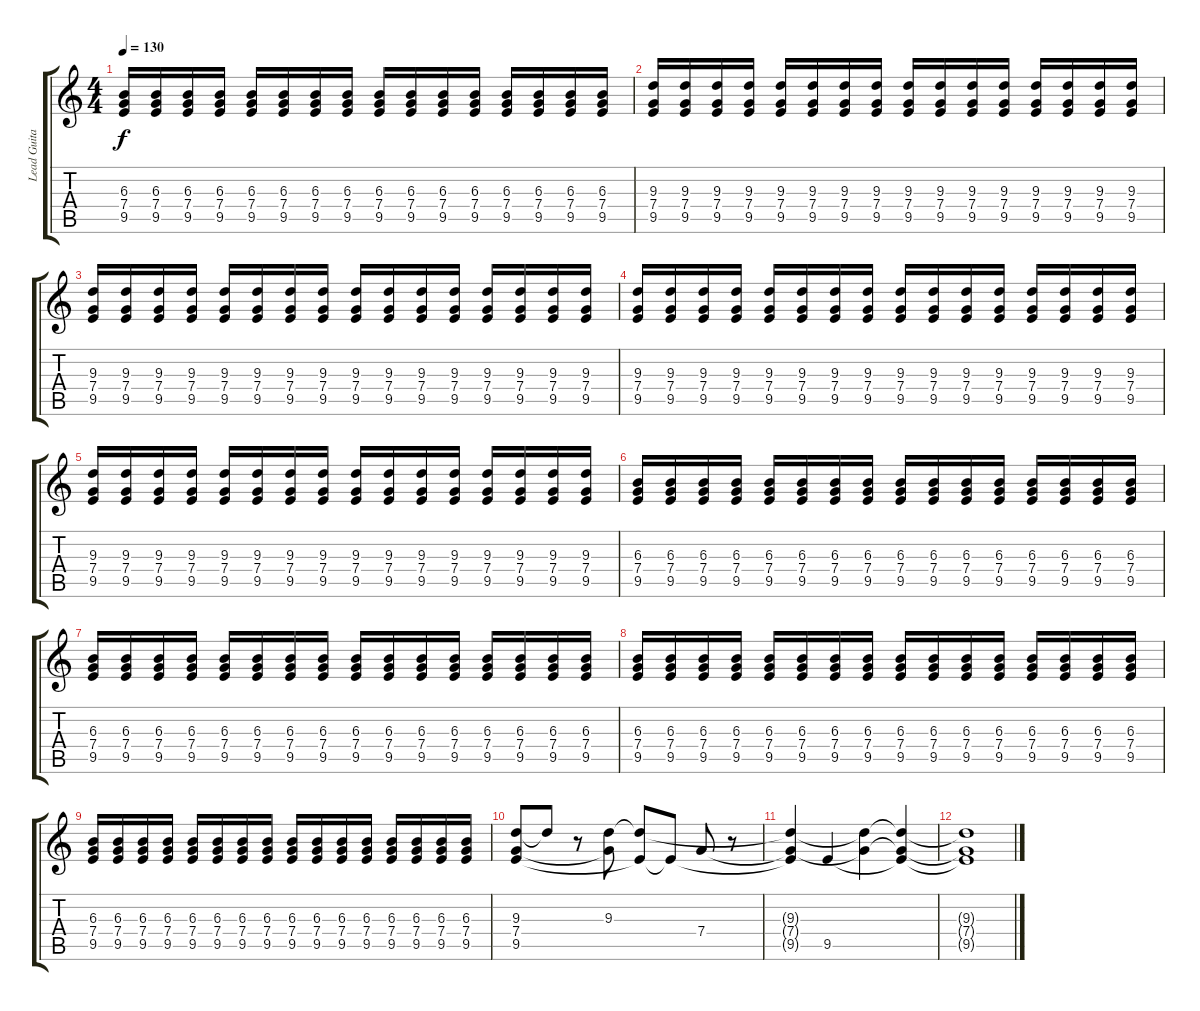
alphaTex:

\track ("Lead Guitar" "Lead Guita") {instrument distortionguitar}
\staff {score tabs}
\tuning (D4 A3 F3 C3 G2 C2) {hide}
\ts (4 4)
\tempo 130
\clef g2
\ks c
(6.3 7.4 9.5).16{dy f} (6.3 7.4 9.5).16 (6.3 7.4 9.5).16 (6.3 7.4 9.5).16 (6.3 7.4 9.5).16 (6.3 7.4 9.5).16 (6.3 7.4 9.5).16 (6.3 7.4 9.5).16 (6.3 7.4 9.5).16 (6.3 7.4 9.5).16 (6.3 7.4 9.5).16 (6.3 7.4 9.5).16 (6.3 7.4 9.5).16 (6.3 7.4 9.5).16 (6.3 7.4 9.5).16 (6.3 7.4 9.5).16 |
(9.3 7.4 9.5).16{volume 10} (9.3 7.4 9.5).16 (9.3 7.4 9.5).16 (9.3 7.4 9.5).16 (9.3 7.4 9.5).16 (9.3 7.4 9.5).16 (9.3 7.4 9.5).16 (9.3 7.4 9.5).16 (9.3 7.4 9.5).16 (9.3 7.4 9.5).16 (9.3 7.4 9.5).16 (9.3 7.4 9.5).16 (9.3 7.4 9.5).16 (9.3 7.4 9.5).16 (9.3 7.4 9.5).16 (9.3 7.4 9.5).16 |
(9.3 7.4 9.5).16 (9.3 7.4 9.5).16 (9.3 7.4 9.5).16 (9.3 7.4 9.5).16 (9.3 7.4 9.5).16 (9.3 7.4 9.5).16 (9.3 7.4 9.5).16 (9.3 7.4 9.5).16 (9.3 7.4 9.5).16 (9.3 7.4 9.5).16 (9.3 7.4 9.5).16 (9.3 7.4 9.5).16 (9.3 7.4 9.5).16 (9.3 7.4 9.5).16 (9.3 7.4 9.5).16 (9.3 7.4 9.5).16 |
(9.3 7.4 9.5).16 (9.3 7.4 9.5).16 (9.3 7.4 9.5).16 (9.3 7.4 9.5).16 (9.3 7.4 9.5).16 (9.3 7.4 9.5).16 (9.3 7.4 9.5).16 (9.3 7.4 9.5).16 (9.3 7.4 9.5).16 (9.3 7.4 9.5).16 (9.3 7.4 9.5).16 (9.3 7.4 9.5).16 (9.3 7.4 9.5).16 (9.3 7.4 9.5).16 (9.3 7.4 9.5).16 (9.3 7.4 9.5).16 |
(9.3 7.4 9.5).16 (9.3 7.4 9.5).16 (9.3 7.4 9.5).16 (9.3 7.4 9.5).16 (9.3 7.4 9.5).16 (9.3 7.4 9.5).16 (9.3 7.4 9.5).16 (9.3 7.4 9.5).16 (9.3 7.4 9.5).16 (9.3 7.4 9.5).16 (9.3 7.4 9.5).16 (9.3 7.4 9.5).16 (9.3 7.4 9.5).16 (9.3 7.4 9.5).16 (9.3 7.4 9.5).16 (9.3 7.4 9.5).16 |
(6.3 7.4 9.5).16 (6.3 7.4 9.5).16 (6.3 7.4 9.5).16 (6.3 7.4 9.5).16 (6.3 7.4 9.5).16 (6.3 7.4 9.5).16 (6.3 7.4 9.5).16 (6.3 7.4 9.5).16 (6.3 7.4 9.5).16 (6.3 7.4 9.5).16 (6.3 7.4 9.5).16 (6.3 7.4 9.5).16 (6.3 7.4 9.5).16 (6.3 7.4 9.5).16 (6.3 7.4 9.5).16 (6.3 7.4 9.5).16 |
(6.3 7.4 9.5).16 (6.3 7.4 9.5).16 (6.3 7.4 9.5).16 (6.3 7.4 9.5).16 (6.3 7.4 9.5).16 (6.3 7.4 9.5).16 (6.3 7.4 9.5).16 (6.3 7.4 9.5).16 (6.3 7.4 9.5).16 (6.3 7.4 9.5).16 (6.3 7.4 9.5).16 (6.3 7.4 9.5).16 (6.3 7.4 9.5).16 (6.3 7.4 9.5).16 (6.3 7.4 9.5).16 (6.3 7.4 9.5).16 |
(6.3 7.4 9.5).16 (6.3 7.4 9.5).16 (6.3 7.4 9.5).16 (6.3 7.4 9.5).16 (6.3 7.4 9.5).16 (6.3 7.4 9.5).16 (6.3 7.4 9.5).16 (6.3 7.4 9.5).16 (6.3 7.4 9.5).16 (6.3 7.4 9.5).16 (6.3 7.4 9.5).16 (6.3 7.4 9.5).16 (6.3 7.4 9.5).16 (6.3 7.4 9.5).16 (6.3 7.4 9.5).16 (6.3 7.4 9.5).16 |
(6.3 7.4 9.5).16 (6.3 7.4 9.5).16 (6.3 7.4 9.5).16 (6.3 7.4 9.5).16 (6.3 7.4 9.5).16 (6.3 7.4 9.5).16 (6.3 7.4 9.5).16 (6.3 7.4 9.5).16 (6.3 7.4 9.5).16 (6.3 7.4 9.5).16 (6.3 7.4 9.5).16 (6.3 7.4 9.5).16 (6.3 7.4 9.5).16 (6.3 7.4 9.5).16 (6.3 7.4 9.5).16 (6.3 7.4 9.5).16 |
(9.3 7.4 9.5).8 9.3{t}.8 r.8 (9.3 7.4{t}).8 (9.3{t} 9.5{t}).8 9.5{t}.8 7.4.8 r.8 |
(9.3{t} 7.4{t} 9.5{t}).4 9.5.4 (9.3{t} 7.4{t}).4 (9.3{t} 7.4{t} 9.5{t}).4 |
(9.3{t} 7.4{t} 9.5{t}).1
